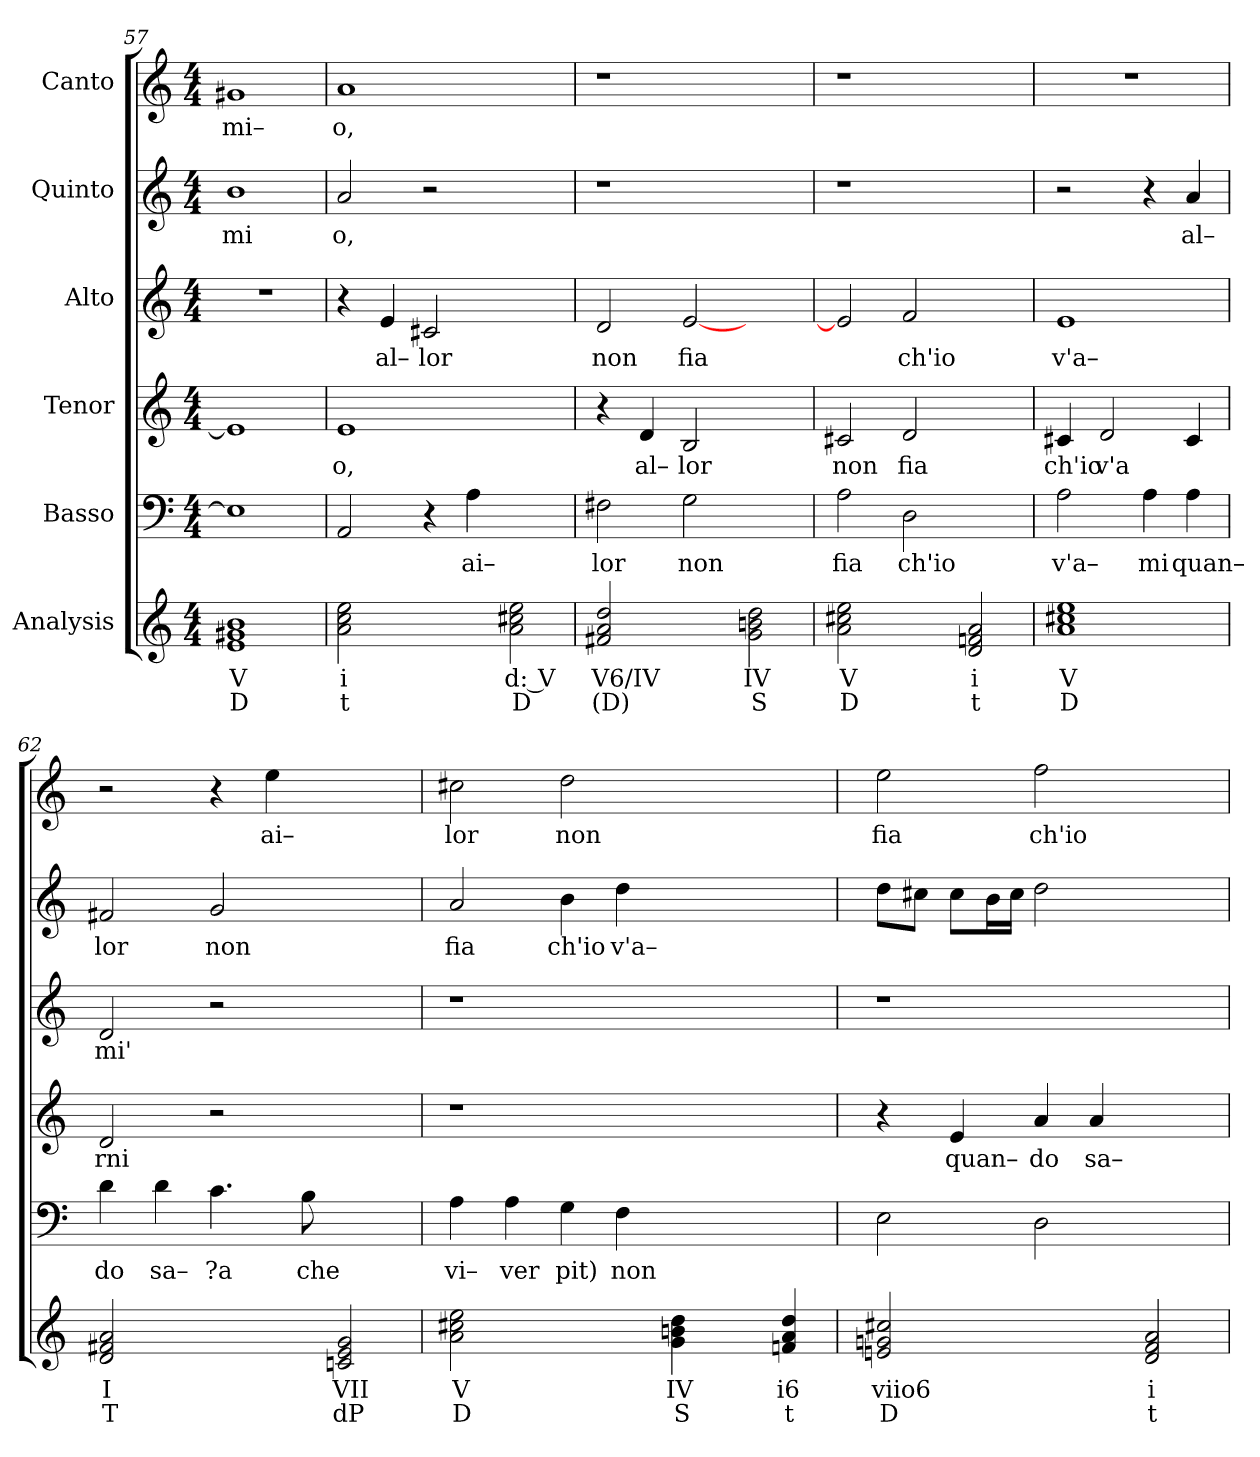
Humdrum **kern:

**kern	**text	**text	**kern	**text	**kern	**text	**kern	**text	**kern	**text	**kern	**text
*part6	*part6	*part6	*part5	*part5	*part4	*part4	*part3	*part3	*part2	*part2	*part1	*part1
*staff6	*staff6	*staff6	*staff5	*staff5	*staff4	*staff4	*staff3	*staff3	*staff2	*staff2	*staff1	*staff1
*I"Analysis	*	*	*I"Basso	*	*I"Tenor	*	*I"Alto	*	*I"Quinto	*	*I"Canto	*
*	*	*	*clefF4	*	*clefG2	*	*clefG2	*	*clefG2	*	*clefG2	*
*k[]	*	*	*k[]	*	*k[]	*	*k[]	*	*k[]	*	*k[]	*
*M4/4	*	*	*M4/4	*	*M4/4	*	*M4/4	*	*M4/4	*	*M4/4	*
=57	=57	=57	=57	=57	=57	=57	=57	=57	=57	=57	=57	=57
!	!	!	!	!	!	!	!	!	!	!LO:LY:b	!	!
!	!	!	!	!	!	!	!	!	!	!	!	!LO:LY:b
1e 1g#X 1b	V	D	1E]	.	1e]	.	1r	.	1b	mi	1g#X	mi–
=58	=58	=58	=58	=58	=58	=58	=58	=58	=58	=58	=58	=58
!	!	!	!	!	!	!LO:LY:b	!	!	!	!	!	!
!	!	!	!	!	!	!	!	!	!	!LO:LY:b	!	!
!	!	!	!	!	!	!	!	!	!	!	!	!LO:LY:b
2a 2cc 2ee	i	t	2AA/	.	1e	o,	4r	.	2a/	o,	1a	o,
!	!	!	!	!	!	!	!	!LO:LY:b	!	!	!	!
.	.	.	.	.	.	.	4e/	al–	.	.	.	.
!	!	!	!	!	!	!	!	!LO:LY:b	!	!	!	!
2ryy	.	.	4r	.	.	.	2c#X/	lor	2r	.	.	.
!	!	!	!	!LO:LY:b	!	!	!	!	!	!	!	!
.	.	.	4A\	ai–	.	.	.	.	.	.	.	.
2a 2cc#X 2ee	d: V	D	2ryy	.	2ryy	.	2ryy	.	2ryy	.	2ryy	.
=59	=59	=59	=59	=59	=59	=59	=59	=59	=59	=59	=59	=59
!	!	!	!	!LO:LY:b	!	!	!	!	!	!	!	!
!	!	!	!	!	!	!	!	!LO:LY:b	!	!	!	!
2f#X 2a 2dd	V6/IV	(D)	2F#X\	lor	4r	.	2d/	non	1r	.	1r	.
!	!	!	!	!	!	!LO:LY:b	!	!	!	!	!	!
.	.	.	.	.	4d/	al–	.	.	.	.	.	.
!	!	!	!	!LO:LY:b	!	!	!	!	!	!	!	!
!	!	!	!	!	!	!LO:LY:b	!	!	!	!	!	!
!	!	!	!	!	!	!	!	!LO:LY:b	!	!	!	!
2ryy	.	.	2G\	non	2B/	lor	[2e/	fia	.	.	.	.
2g 2bn 2dd	IV	S	2ryy	.	2ryy	.	2ryy	.	2ryy	.	2ryy	.
=60	=60	=60	=60	=60	=60	=60	=60	=60	=60	=60	=60	=60
!	!	!	!	!LO:LY:b	!	!	!	!	!	!	!	!
!	!	!	!	!	!	!LO:LY:b	!	!	!	!	!	!
2a 2cc#X 2ee	V	D	2A\	fia	2c#X/	non	2e/]	.	1r	.	1r	.
!	!	!	!	!LO:LY:b	!	!	!	!	!	!	!	!
!	!	!	!	!	!	!LO:LY:b	!	!	!	!	!	!
!	!	!	!	!	!	!	!	!LO:LY:b	!	!	!	!
2ryy	.	.	2D\	ch'io	2d/	fia	2f/	ch'io	.	.	.	.
2d 2fn 2a	i	t	2ryy	.	2ryy	.	2ryy	.	2ryy	.	2ryy	.
=61	=61	=61	=61	=61	=61	=61	=61	=61	=61	=61	=61	=61
!	!	!	!	!LO:LY:b	!	!	!	!	!	!	!	!
!	!	!	!	!	!	!LO:LY:b	!	!	!	!	!	!
!	!	!	!	!	!	!	!	!LO:LY:b	!	!	!	!
1a 1cc#X 1ee	V	D	2A\	v'a–	4c#X/	ch'io	1e	v'a–	2r	.	1r	.
!	!	!	!	!	!	!LO:LY:b	!	!	!	!	!	!
.	.	.	.	.	2d/	v'a	.	.	.	.	.	.
!	!	!	!	!LO:LY:b	!	!	!	!	!	!	!	!
.	.	.	4A\	mi	.	.	.	.	4r	.	.	.
!	!	!	!	!LO:LY:b	!	!	!	!	!	!	!	!
!	!	!	!	!	!	!	!	!	!	!LO:LY:b	!	!
.	.	.	4A\	quan–	4c#/	.	.	.	4a/	al–	.	.
=62	=62	=62	=62	=62	=62	=62	=62	=62	=62	=62	=62	=62
!	!	!	!	!LO:LY:b	!	!	!	!	!	!	!	!
!	!	!	!	!	!	!LO:LY:b	!	!	!	!	!	!
!	!	!	!	!	!	!	!	!LO:LY:b	!	!	!	!
!	!	!	!	!	!	!	!	!	!	!LO:LY:b	!	!
2d 2f#X 2a	I	T	4d\	do	2d/	rni	2d/	mi'	2f#X/	lor	2r	.
!	!	!	!	!LO:LY:b	!	!	!	!	!	!	!	!
.	.	.	4d\	sa–	.	.	.	.	.	.	.	.
!	!	!	!	!LO:LY:b	!	!	!	!	!	!	!	!
!	!	!	!	!	!	!	!	!	!	!LO:LY:b	!	!
2ryy	.	.	4.c\	?a	2r	.	2r	.	2g/	non	4r	.
!	!	!	!	!	!	!	!	!	!	!	!	!LO:LY:b
.	.	.	.	.	.	.	.	.	.	.	4ee\	ai–
!	!	!	!	!LO:LY:b	!	!	!	!	!	!	!	!
.	.	.	8B\	che	.	.	.	.	.	.	.	.
2cn 2e 2g	VII	dP	2ryy	.	2ryy	.	2ryy	.	2ryy	.	2ryy	.
=63	=63	=63	=63	=63	=63	=63	=63	=63	=63	=63	=63	=63
!	!	!	!	!LO:LY:b	!	!	!	!	!	!	!	!
!	!	!	!	!	!	!	!	!	!	!LO:LY:b	!	!
!	!	!	!	!	!	!	!	!	!	!	!	!LO:LY:b
2a 2cc#X 2ee	V	D	4A\	vi–	1r	.	1r	.	2a/	fia	2cc#X\	lor
!	!	!	!	!LO:LY:b	!	!	!	!	!	!	!	!
.	.	.	4A\	ver	.	.	.	.	.	.	.	.
!	!	!	!	!LO:LY:b	!	!	!	!	!	!	!	!
!	!	!	!	!	!	!	!	!	!	!LO:LY:b	!	!
!	!	!	!	!	!	!	!	!	!	!	!	!LO:LY:b
2ryy	.	.	4G\	pit)	.	.	.	.	4b\	ch'io	2dd\	non
!	!	!	!	!LO:LY:b	!	!	!	!	!	!	!	!
!	!	!	!	!	!	!	!	!	!	!LO:LY:b	!	!
.	.	.	4F\	non	.	.	.	.	4dd\	v'a–	.	.
4g 4bn 4dd	IV	S	2.ryy	.	2.ryy	.	2.ryy	.	2.ryy	.	2.ryy	.
4ryy	.	.	.	.	.	.	.	.	.	.	.	.
4fn 4a 4dd	i6	t	.	.	.	.	.	.	.	.	.	.
=64	=64	=64	=64	=64	=64	=64	=64	=64	=64	=64	=64	=64
!	!	!	!	!	!	!	!	!	!	!	!	!LO:LY:b
2en 2gn 2cc#X	viio6	D	2E\	.	4r	.	1r	.	8dd\L	.	2ee\	fia
.	.	.	.	.	.	.	.	.	8cc#X\J	.	.	.
!	!	!	!	!	!	!LO:LY:b	!	!	!	!	!	!
.	.	.	.	.	4e/	quan–	.	.	8cc#\L	.	.	.
.	.	.	.	.	.	.	.	.	16b\L	.	.	.
.	.	.	.	.	.	.	.	.	16cc#\JJ	.	.	.
!	!	!	!	!	!	!LO:LY:b	!	!	!	!	!	!
!	!	!	!	!	!	!	!	!	!	!	!	!LO:LY:b
2ryy	.	.	2D\	.	4a/	do	.	.	2dd\	.	2ff\	ch'io
!	!	!	!	!	!	!LO:LY:b	!	!	!	!	!	!
.	.	.	.	.	4a/	sa–	.	.	.	.	.	.
2d 2f 2a	i	t	2ryy	.	2ryy	.	2ryy	.	2ryy	.	2ryy	.
=	=	=	=	=	=	=	=	=	=	=	=	=
*-	*-	*-	*-	*-	*-	*-	*-	*-	*-	*-	*-	*-
